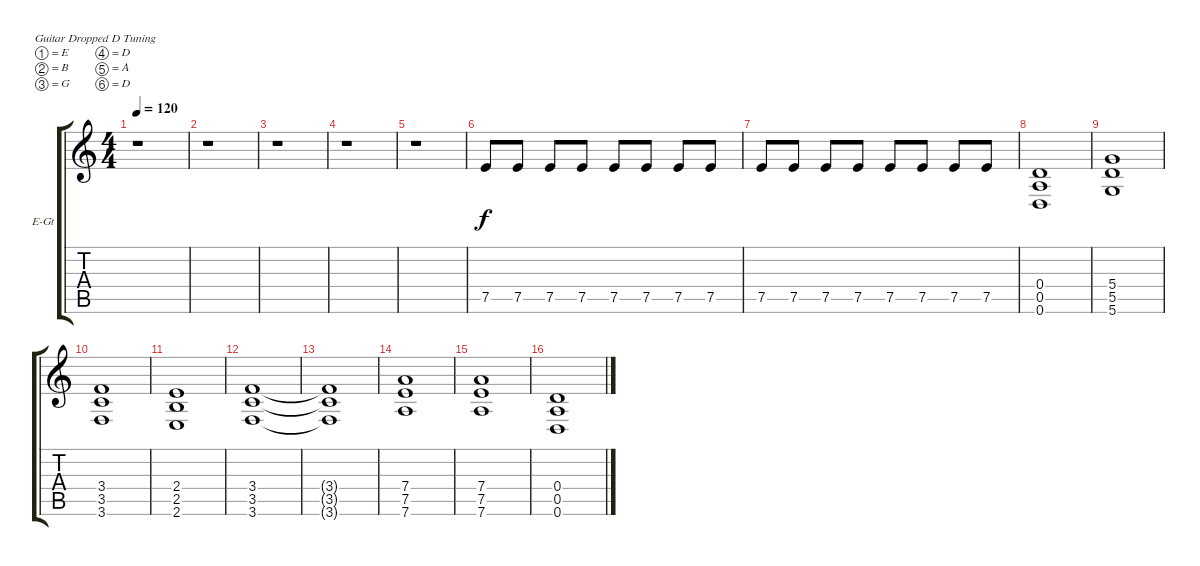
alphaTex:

\bracketExtendMode groupsimilarinstruments
\firstSystemTrackNameOrientation horizontal
\otherSystemsTrackNameOrientation horizontal
\track ("Distortion-guitar (Paul)" "E-Gt") {instrument distortionguitar}
\staff {score tabs}
\tuning (E4 B3 G3 D3 A2 D2)
\ts (4 4)
\tempo 120
\clef g2
\ks c
r.1{dy f} |
r.1 |
r.1 |
r.1 |
r.1 |
7.5.8 7.5.8 7.5.8 7.5.8 7.5.8 7.5.8 7.5.8 7.5.8 |
7.5.8 7.5.8 7.5.8 7.5.8 7.5.8 7.5.8 7.5.8 7.5.8 |
(0.4 0.5 0.6).1 |
(5.4 5.5 5.6).1 |
(3.4 3.5 3.6).1 |
(2.4 2.5 2.6).1 |
(3.4 3.5 3.6).1 |
(3.4{t} 3.5{t} 3.6{t}).1 |
(7.4 7.5 7.6).1 |
(7.4 7.5 7.6).1 |
(0.4 0.5 0.6).1
